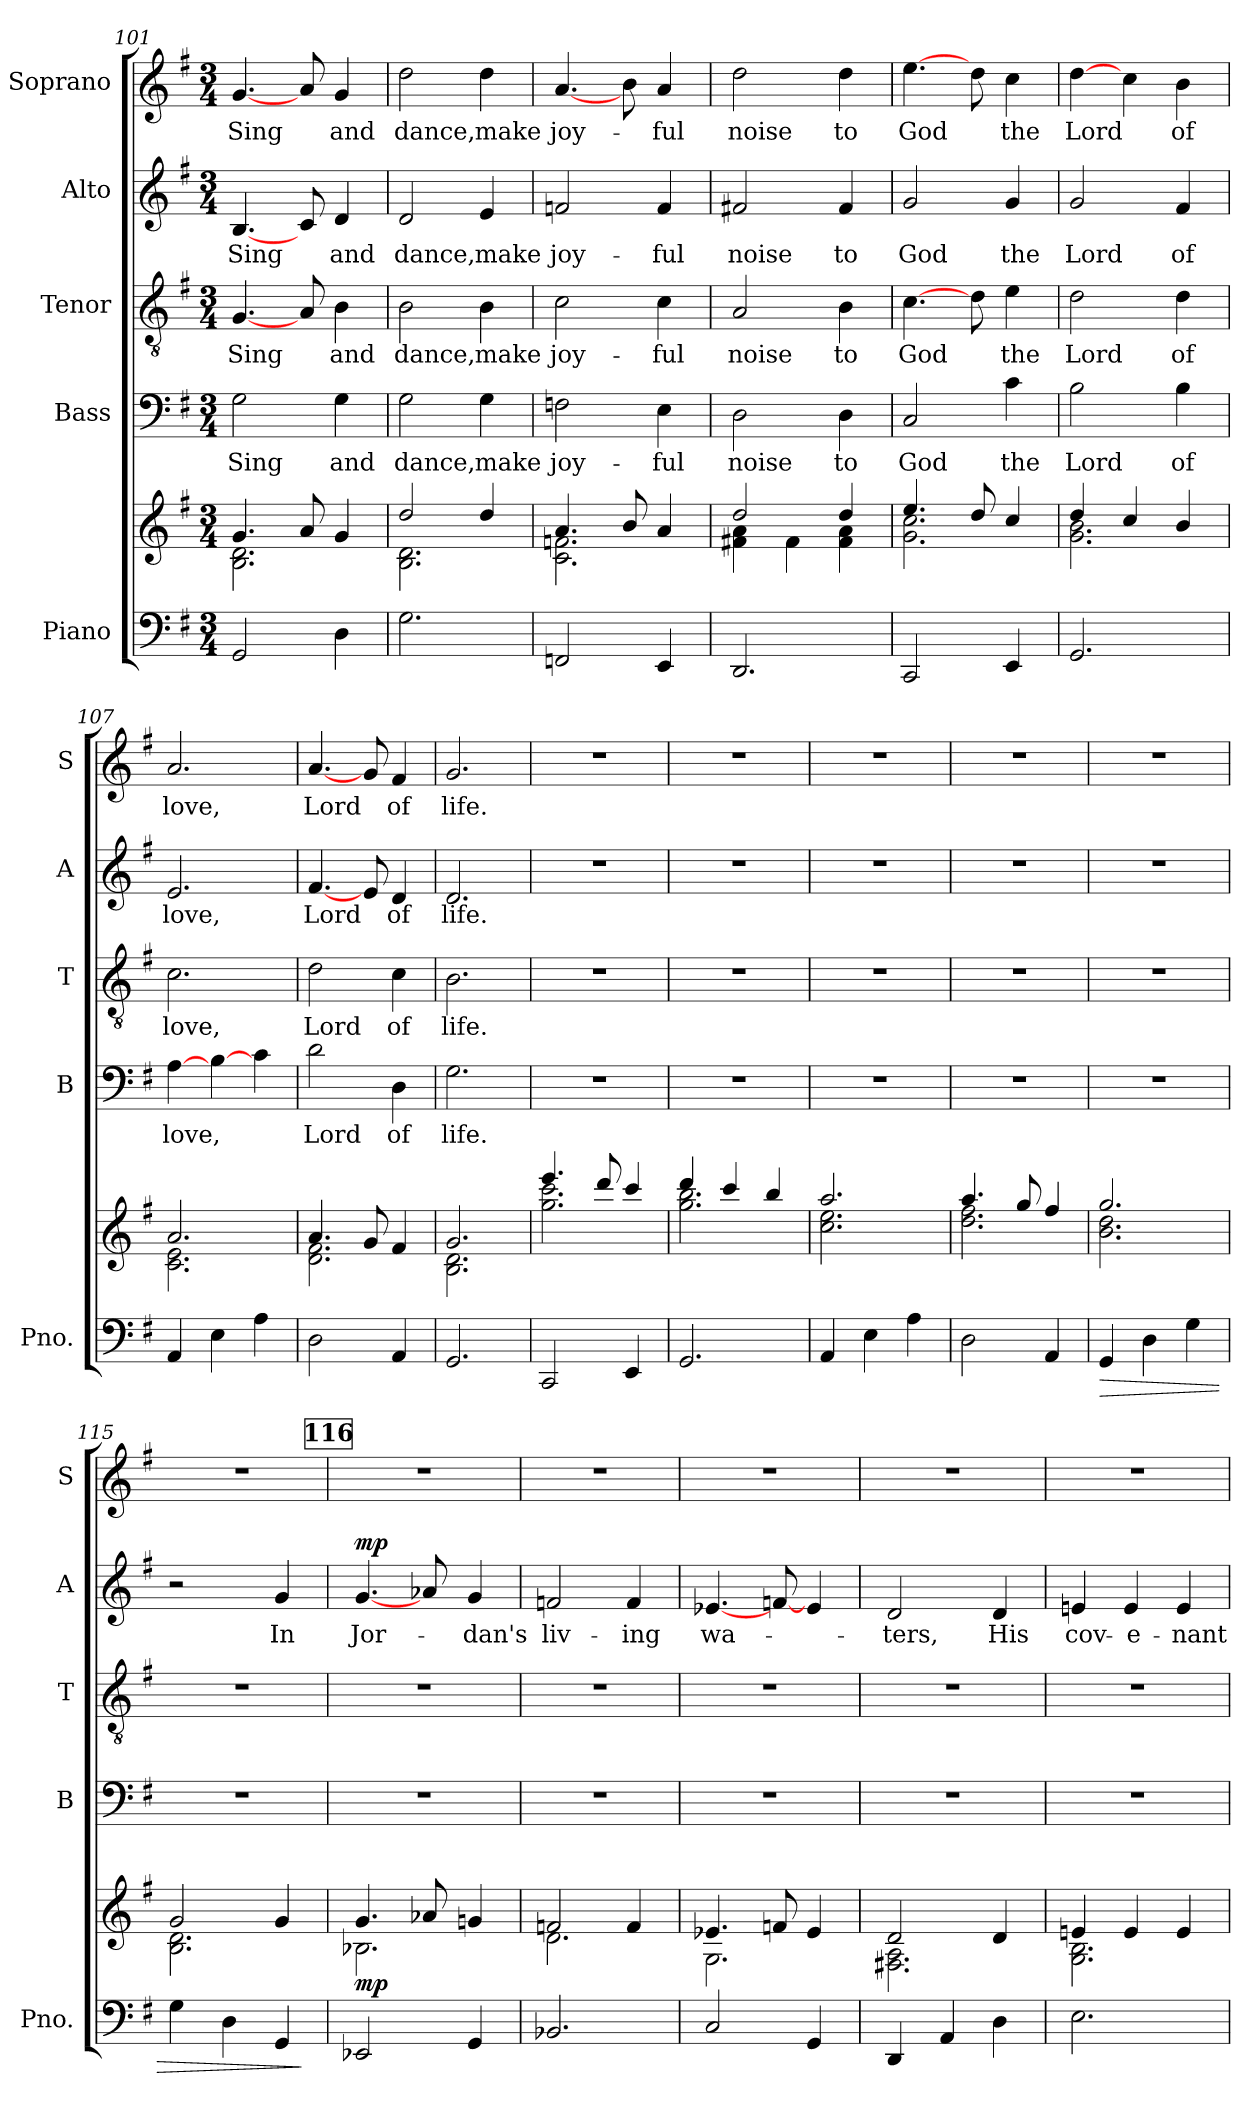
**kern	**kern	**dynam	**kern	**text	**kern	**text	**kern	**text	**dynam	**kern	**text
*part5	*part5	*part5	*part4	*part4	*part3	*part3	*part2	*part2	*part2	*part1	*part1
*staff6	*staff5	*staff5/6	*staff4	*staff4	*staff3	*staff3	*staff2	*staff2	*staff2	*staff1	*staff1
*I"Piano	*	*	*I"Bass	*	*I"Tenor	*	*I"Alto	*	*	*I"Soprano	*
*I'Pno.	*	*	*I'B	*	*I'T	*	*I'A	*	*	*I'S	*
*clefF4	*clefG2	*	*clefF4	*	*clefGv2	*	*clefG2	*	*	*clefG2	*
*k[f#]	*k[f#]	*	*k[f#]	*	*k[f#]	*	*k[f#]	*	*	*k[f#]	*
*G:	*G:	*	*G:	*	*G:	*	*G:	*	*	*G:	*
*M3/4	*M3/4	*	*M3/4	*	*M3/4	*	*M3/4	*	*	*M3/4	*
=101	=101	=101	=101	=101	=101	=101	=101	=101	=101	=101	=101
*	*^	*	*	*	*	*	*	*	*	*	*
2GG/	4.g/	2.B\ 2.d\	.	2G\	Sing	[4.G/	Sing	[4.B/	Sing	.	[4.g/	Sing
.	8a/	.	.	.	.	8A/	.	8c/	.	.	8a/	.
4D\	4g/	.	.	4G\	and	4B\	and	4d/	and	.	4g/	and
=102	=102	=102	=102	=102	=102	=102	=102	=102	=102	=102	=102	=102
2.G\	2dd/	2.B\ 2.d\	.	2G\	dance,	2B\	dance,	2d/	dance,	.	2dd\	dance,
.	4dd/	.	.	4G\	make	4B\	make	4e/	make	.	4dd\	make
=103	=103	=103	=103	=103	=103	=103	=103	=103	=103	=103	=103	=103
2FFn/	4.a/	2.c\ 2.fn\	.	2Fn\	joy-	2c\	joy-	2fn/	joy-	.	[4.a/	joy-
.	8b/	.	.	.	.	.	.	.	.	.	8b\	.
4EE/	4a/	.	.	4E\	-ful	4c\	-ful	4f/	-ful	.	4a/	-ful
!!LO:PB:g=z
=104	=104	=104	=104	=104	=104	=104	=104	=104	=104	=104	=104	=104
2.DD/	2dd/	4f#X\ 4a\	.	2D\	noise	2A/	noise	2f#X/	noise	.	2dd\	noise
.	.	4f#\	.	.	.	.	.	.	.	.	.	.
.	4dd/	4f#\ 4a\	.	4D\	to	4B\	to	4f#/	to	.	4dd\	to
=105	=105	=105	=105	=105	=105	=105	=105	=105	=105	=105	=105	=105
2CC/	4.ee/	2.g\ 2.cc\	.	2C/	God	[4.c\	God	2g/	God	.	[4.ee\	God
.	8dd/	.	.	.	.	8d\	.	.	.	.	8dd\	.
4EE/	4cc/	.	.	4c\	the	4e\	the	4g/	the	.	4cc\	the
=106	=106	=106	=106	=106	=106	=106	=106	=106	=106	=106	=106	=106
2.GG/	4dd/	2.g\ 2.b\	.	2B\	Lord	2d\	Lord	2g/	Lord	.	[4dd\	Lord
.	4cc/	.	.	.	.	.	.	.	.	.	4cc\	.
.	4b/	.	.	4B\	of	4d\	of	4f#/	of	.	4b\	of
=107	=107	=107	=107	=107	=107	=107	=107	=107	=107	=107	=107	=107
4AA/	2.a/	2.c\ 2.e\	.	[4A\	love,	2.c\	love,	2.e/	love,	.	2.a/	love,
4E\	.	.	.	[4B\	.	.	.	.	.	.	.	.
4A\	.	.	.	4c\	.	.	.	.	.	.	.	.
=108	=108	=108	=108	=108	=108	=108	=108	=108	=108	=108	=108	=108
2D\	4.a/	2.d\ 2.f#\	.	2d\	Lord	2d\	Lord	[4.f#/	Lord	.	[4.a/	Lord
.	8g/	.	.	.	.	.	.	8e/	.	.	8g/	.
4AA/	4f#/	.	.	4D\	of	4c\	of	4d/	of	.	4f#/	of
=109	=109	=109	=109	=109	=109	=109	=109	=109	=109	=109	=109	=109
2.GG/	2.g/	2.B\ 2.d\	.	2.G\	life.	2.B\	life.	2.d/	life.	.	2.g/	life.
=110	=110	=110	=110	=110	=110	=110	=110	=110	=110	=110	=110	=110
2CC/	4.eee/	2.gg\ 2.ccc\	.	2.r	.	2.r	.	2.r	.	.	2.r	.
.	8ddd/	.	.	.	.	.	.	.	.	.	.	.
4EE/	4ccc/	.	.	.	.	.	.	.	.	.	.	.
!!LO:LB:g=z
=111	=111	=111	=111	=111	=111	=111	=111	=111	=111	=111	=111	=111
2.GG/	4ddd/	2.gg\ 2.bb\	.	2.r	.	2.r	.	2.r	.	.	2.r	.
.	4ccc/	.	.	.	.	.	.	.	.	.	.	.
.	4bb/	.	.	.	.	.	.	.	.	.	.	.
=112	=112	=112	=112	=112	=112	=112	=112	=112	=112	=112	=112	=112
4AA/	2.aa/	2.cc\ 2.ee\	.	2.r	.	2.r	.	2.r	.	.	2.r	.
4E\	.	.	.	.	.	.	.	.	.	.	.	.
4A\	.	.	.	.	.	.	.	.	.	.	.	.
=113	=113	=113	=113	=113	=113	=113	=113	=113	=113	=113	=113	=113
2D\	4.aa/	2.dd\ 2.ff#\	.	2.r	.	2.r	.	2.r	.	.	2.r	.
.	8gg/	.	.	.	.	.	.	.	.	.	.	.
4AA/	4ff#/	.	.	.	.	.	.	.	.	.	.	.
=114	=114	=114	=114	=114	=114	=114	=114	=114	=114	=114	=114	=114
!	!	!	!LO:HP:b=2	!	!	!	!	!	!	!	!	!
4GG/	2.gg/	2.b\ 2.dd\	>	2.r	.	2.r	.	2.r	.	.	2.r	.
4D\	.	.	.	.	.	.	.	.	.	.	.	.
4G\	.	.	.	.	.	.	.	.	.	.	.	.
=115	=115	=115	=115	=115	=115	=115	=115	=115	=115	=115	=115	=115
4G\	2g/	2.B\ 2.d\	.	2.r	.	2.r	.	2r	.	.	2.r	.
4D\	.	.	.	.	.	.	.	.	.	.	.	.
4GG/	4g/	.	.	.	.	.	.	4g/	In	.	.	.
*	*v	*v	*	*	*	*	*	*	*	*	*	*
.	.	]	.	.	.	.	.	.	.	.	.
!!LO:REH:place=s1:a:B:fs=11.7:t=116
=116	=116	=116	=116	=116	=116	=116	=116	=116	=116	=116	=116
*	*^	*	*	*	*	*	*	*	*	*	*
!	!	!	!LO:DY:b	!	!	!	!	!	!	!LO:DY:b	!	!
2EE-X/	4.g/	2.B-X\	mp	2.r	.	2.r	.	[4.g/	Jor-	mp	2.r	.
.	8a-X/	.	.	.	.	.	.	8a-X/	.	.	.	.
4GG/	4gn/	.	.	.	.	.	.	4g/	-dan's	.	.	.
=117	=117	=117	=117	=117	=117	=117	=117	=117	=117	=117	=117	=117
2.BB-X/	2fn/	2.d\	.	2.r	.	2.r	.	2fn/	liv-	.	2.r	.
.	4f/	.	.	.	.	.	.	4f/	-ing	.	.	.
!!LO:PB:g=z
=118	=118	=118	=118	=118	=118	=118	=118	=118	=118	=118	=118	=118
2C/	4.e-X/	2.G\	.	2.r	.	2.r	.	[4.e-X/	wa-	.	2.r	.
.	8fn/	.	.	.	.	.	.	[8fn/	.	.	.	.
4GG/	4e-/	.	.	.	.	.	.	4e-/	.	.	.	.
=119	=119	=119	=119	=119	=119	=119	=119	=119	=119	=119	=119	=119
4DD/	2d/	2.F#X\ 2.A\	.	2.r	.	2.r	.	2d/	-ters,	.	2.r	.
4AA/	.	.	.	.	.	.	.	.	.	.	.	.
4D\	4d/	.	.	.	.	.	.	4d/	His	.	.	.
=120	=120	=120	=120	=120	=120	=120	=120	=120	=120	=120	=120	=120
2.E\	4en/	2.G\ 2.B\	.	2.r	.	2.r	.	4en/	cov-	.	2.r	.
.	4e/	.	.	.	.	.	.	4e/	-e-	.	.	.
.	4e/	.	.	.	.	.	.	4e/	-nant	.	.	.
*	*v	*v	*	*	*	*	*	*	*	*	*	*
=	=	=	=	=	=	=	=	=	=	=	=
*-	*-	*-	*-	*-	*-	*-	*-	*-	*-	*-	*-
